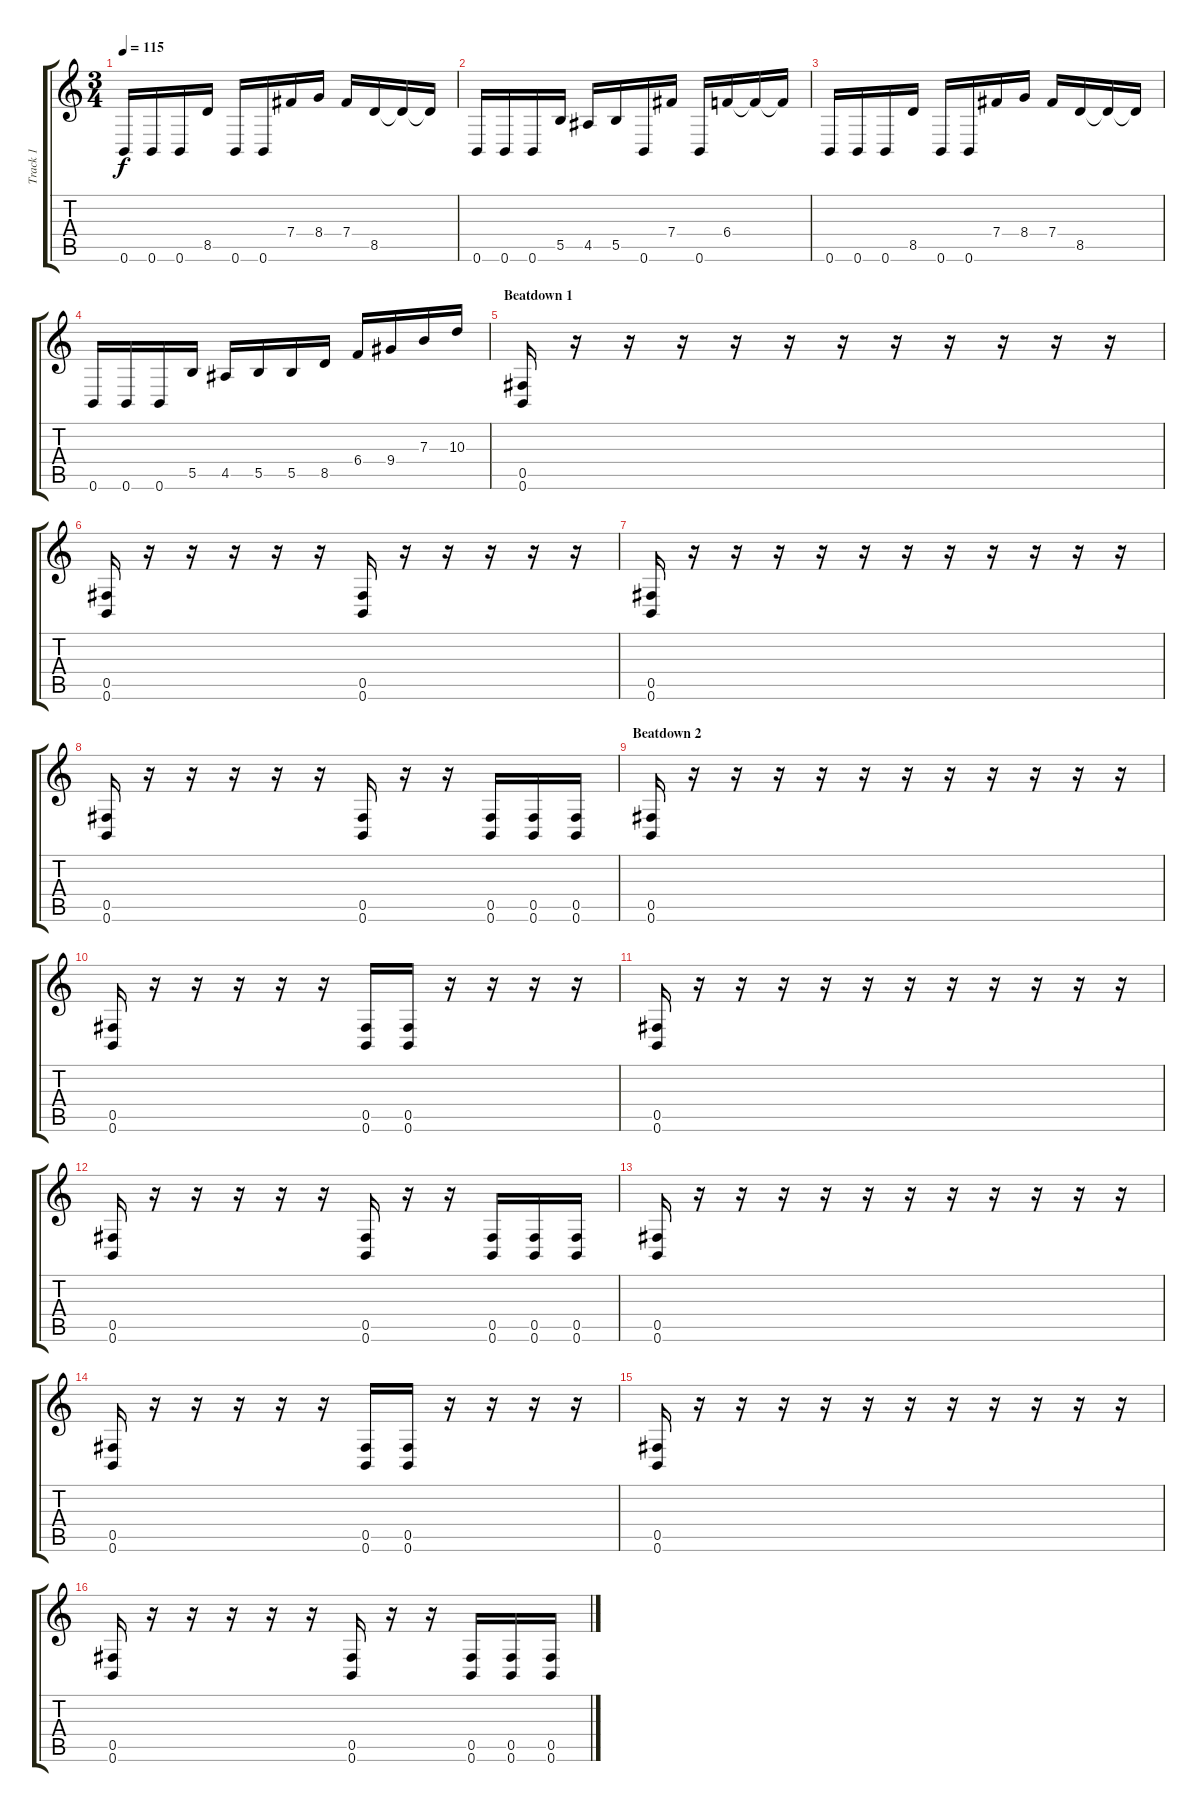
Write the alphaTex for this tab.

\track ("Track 1" "Track 1") {instrument distortionguitar}
\staff {score tabs}
\tuning (Db4 Ab3 E3 B2 Gb2 B1) {hide}
\ts (3 4)
\tempo 115
\clef g2
\ks c
0.6.16{dy f} 0.6.16 0.6.16 8.5.16 0.6.16 0.6.16 7.4.16 8.4.16 7.4.16 8.5.16 8.5{t}.16 8.5{t}.16 |
0.6.16 0.6.16 0.6.16 5.5.16 4.5.16 5.5.16 0.6.16 7.4.16 0.6.16 6.4.16 6.4{t}.16 6.4{t}.16 |
0.6.16 0.6.16 0.6.16 8.5.16 0.6.16 0.6.16 7.4.16 8.4.16 7.4.16 8.5.16 8.5{t}.16 8.5{t}.16 |
0.6.16 0.6.16 0.6.16 5.5.16 4.5.16 5.5.16 5.5.16 8.5.16 6.4.16 9.4.16 7.3.16 10.3.16 |
\section ("" "Beatdown 1")
(0.5 0.6).16 r.16 r.16 r.16 r.16 r.16 r.16 r.16 r.16 r.16 r.16 r.16 |
(0.5 0.6).16 r.16 r.16 r.16 r.16 r.16 (0.5 0.6).16 r.16 r.16 r.16 r.16 r.16 |
(0.5 0.6).16 r.16 r.16 r.16 r.16 r.16 r.16 r.16 r.16 r.16 r.16 r.16 |
(0.5 0.6).16 r.16 r.16 r.16 r.16 r.16 (0.5 0.6).16 r.16 r.16 (0.5 0.6).16 (0.5 0.6).16 (0.5 0.6).16 |
\section ("" "Beatdown 2")
(0.5 0.6).16 r.16 r.16 r.16 r.16 r.16 r.16 r.16 r.16 r.16 r.16 r.16 |
(0.5 0.6).16 r.16 r.16 r.16 r.16 r.16 (0.5 0.6).16 (0.5 0.6).16 r.16 r.16 r.16 r.16 |
(0.5 0.6).16 r.16 r.16 r.16 r.16 r.16 r.16 r.16 r.16 r.16 r.16 r.16 |
(0.5 0.6).16 r.16 r.16 r.16 r.16 r.16 (0.5 0.6).16 r.16 r.16 (0.5 0.6).16 (0.5 0.6).16 (0.5 0.6).16 |
(0.5 0.6).16 r.16 r.16 r.16 r.16 r.16 r.16 r.16 r.16 r.16 r.16 r.16 |
(0.5 0.6).16 r.16 r.16 r.16 r.16 r.16 (0.5 0.6).16 (0.5 0.6).16 r.16 r.16 r.16 r.16 |
(0.5 0.6).16 r.16 r.16 r.16 r.16 r.16 r.16 r.16 r.16 r.16 r.16 r.16 |
(0.5 0.6).16 r.16 r.16 r.16 r.16 r.16 (0.5 0.6).16 r.16 r.16 (0.5 0.6).16 (0.5 0.6).16 (0.5 0.6).16
